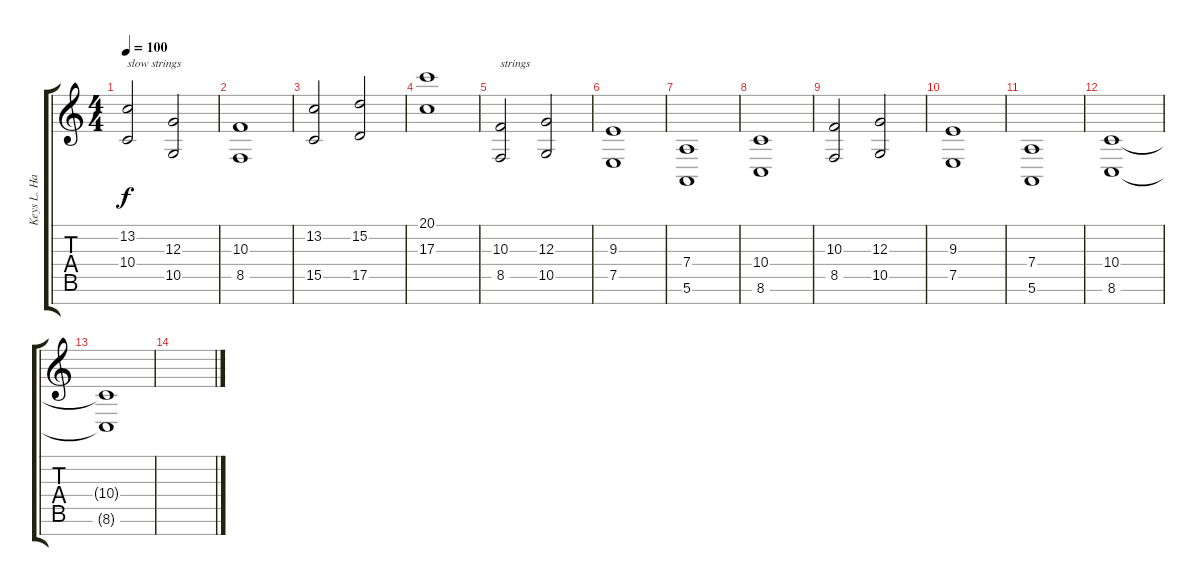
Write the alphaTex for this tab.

\track ("Keys L. Hand" "Keys L. Ha") {instrument churchorgan}
\staff {score tabs}
\tuning (E4 B3 G3 D3 A2 E2 B1) {hide}
\ts (4 4)
\section ("" "")
\tempo 100
\clef g2
\ks c
(13.2 10.4).2{txt "slow strings" dy f instrument stringensemble2} (12.3 10.5).2 |
(10.3 8.5).1 |
(13.2 15.5).2 (15.2 17.5).2 |
(20.1 17.3).1 |
(10.3 8.5).2{txt "strings" instrument stringensemble1} (12.3 10.5).2 |
(9.3 7.5).1 |
(7.4 5.6).1 |
(10.4 8.6).1 |
(10.3 8.5).2 (12.3 10.5).2 |
(9.3 7.5).1 |
(7.4 5.6).1 |
(10.4 8.6).1 |
(10.4{t} 8.6{t}).1 |
\section ("" "")
